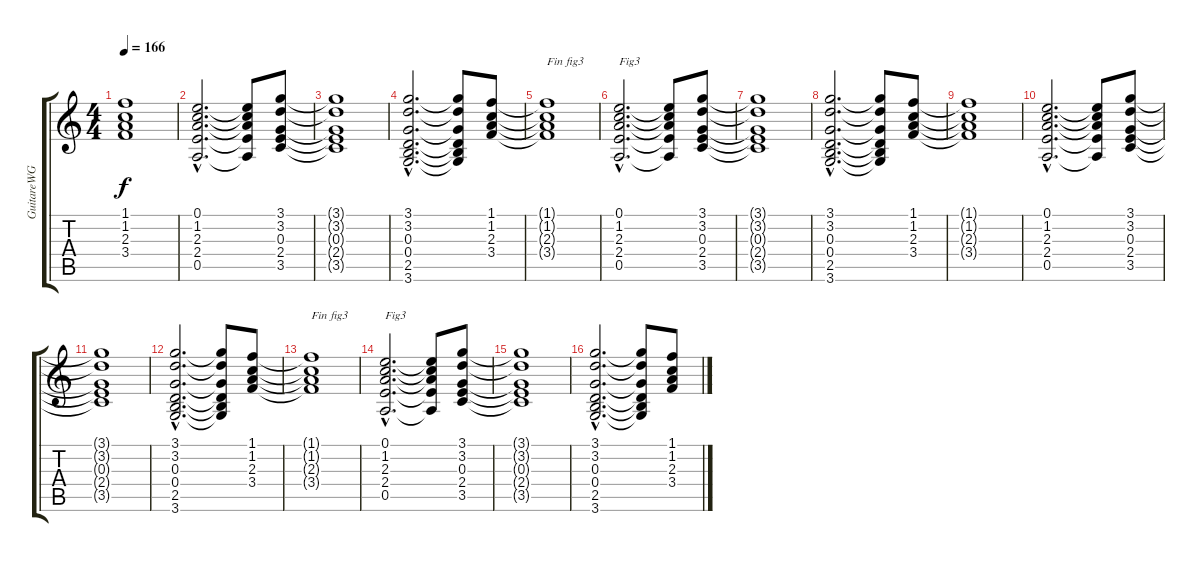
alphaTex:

\track ("GuitareWG until150" "GuitareWG ") {instrument distortionguitar}
\staff {score tabs}
\tuning (E4 B3 G3 D3 A2 E2) {hide}
\ts (4 4)
\tempo 166
\clef g2
\ks c
(1.1{t} 1.2{t} 2.3{t} 3.4{t}).1{dy f} |
(0.1{hac} 1.2{hac} 2.3{hac} 2.4{hac} 0.5{hac}).2{d} (0.1{t} 1.2{t} 2.3{t} 2.4{t} 0.5{t}).8 (3.1 3.2 0.3 2.4 3.5).8 |
(3.1{t} 3.2{t} 0.3{t} 2.4{t} 3.5{t}).1 |
(3.1{hac} 3.2{hac} 0.3{hac} 0.4{hac} 2.5{hac} 3.6{hac}).2{d} (3.1{t} 3.2{t} 0.3{t} 0.4{t} 2.5{t} 3.6{t}).8 (1.1 1.2 2.3 3.4).8 |
(1.1{t} 1.2{t} 2.3{t} 3.4{t}).1{txt "Fin fig3"} |
(0.1{hac} 1.2{hac} 2.3{hac} 2.4{hac} 0.5{hac}).2{d txt "Fig3"} (0.1{t} 1.2{t} 2.3{t} 2.4{t} 0.5{t}).8 (3.1 3.2 0.3 2.4 3.5).8 |
(3.1{t} 3.2{t} 0.3{t} 2.4{t} 3.5{t}).1 |
(3.1{hac} 3.2{hac} 0.3{hac} 0.4{hac} 2.5{hac} 3.6{hac}).2{d} (3.1{t} 3.2{t} 0.3{t} 0.4{t} 2.5{t} 3.6{t}).8 (1.1 1.2 2.3 3.4).8 |
(1.1{t} 1.2{t} 2.3{t} 3.4{t}).1 |
(0.1{hac} 1.2{hac} 2.3{hac} 2.4{hac} 0.5{hac}).2{d} (0.1{t} 1.2{t} 2.3{t} 2.4{t} 0.5{t}).8 (3.1 3.2 0.3 2.4 3.5).8 |
(3.1{t} 3.2{t} 0.3{t} 2.4{t} 3.5{t}).1 |
(3.1{hac} 3.2{hac} 0.3{hac} 0.4{hac} 2.5{hac} 3.6{hac}).2{d} (3.1{t} 3.2{t} 0.3{t} 0.4{t} 2.5{t} 3.6{t}).8 (1.1 1.2 2.3 3.4).8 |
(1.1{t} 1.2{t} 2.3{t} 3.4{t}).1{txt "Fin fig3"} |
(0.1{hac} 1.2{hac} 2.3{hac} 2.4{hac} 0.5{hac}).2{d txt "Fig3"} (0.1{t} 1.2{t} 2.3{t} 2.4{t} 0.5{t}).8 (3.1 3.2 0.3 2.4 3.5).8 |
(3.1{t} 3.2{t} 0.3{t} 2.4{t} 3.5{t}).1 |
(3.1{hac} 3.2{hac} 0.3{hac} 0.4{hac} 2.5{hac} 3.6{hac}).2{d} (3.1{t} 3.2{t} 0.3{t} 0.4{t} 2.5{t} 3.6{t}).8 (1.1 1.2 2.3 3.4).8
